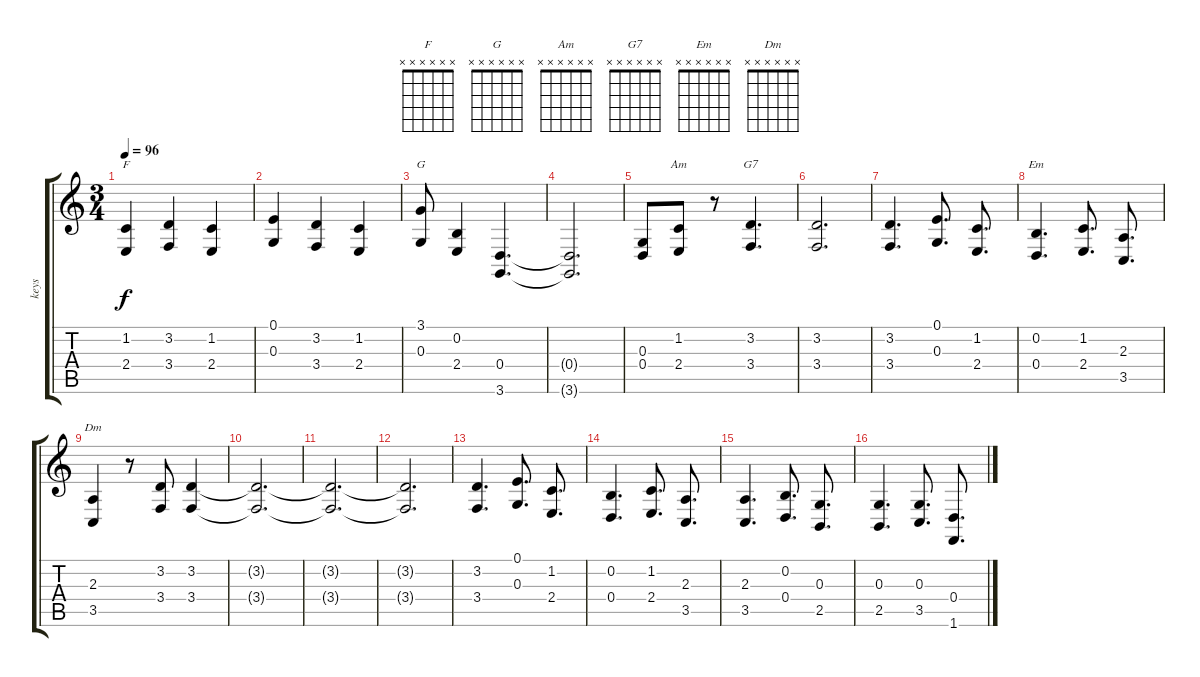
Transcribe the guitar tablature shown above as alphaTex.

\track ("keys" "keys") {instrument electricgrandpiano}
\staff {score tabs}
\tuning (E4 B3 G3 D3 A2 E2) {hide}
\chord ("F" x x x x x x)
\chord ("G" x x x x x x)
\chord ("Am" x x x x x x)
\chord ("G7" x x x x x x)
\chord ("Em" x x x x x x)
\chord ("Dm" x x x x x x)
\ts (3 4)
\tempo 96
\clef g2
\ks c
(1.2 2.4).4{ch "F" dy f} (3.2 3.4).4 (1.2 2.4).4 |
(0.1 0.3).4 (3.2 3.4).4 (1.2 2.4).4 |
(3.1 0.3).8{ch "G"} (0.2 2.4).4 (0.4 3.6).4{d} |
(0.4{t} 3.6{t}).2{d} |
(0.3 0.4).8 (1.2 2.4).8{ch "Am"} r.8 (3.2 3.4).4{d ch "G7"} |
(3.2 3.4).2{d} |
(3.2 3.4).4{d} (0.1 0.3).8{d} (1.2 2.4).8{d} |
(0.2 0.4).4{d ch "Em"} (1.2 2.4).8{d} (2.3 3.5).8{d} |
(2.3 3.5).4{ch "Dm"} r.8 (3.2 3.4).8 (3.2 3.4).4 |
(3.2{t} 3.4{t}).2{d} |
(3.2{t} 3.4{t}).2{d} |
(3.2{t} 3.4{t}).2{d} |
(3.2 3.4).4{d} (0.1 0.3).8{d} (1.2 2.4).8{d} |
(0.2 0.4).4{d} (1.2 2.4).8{d} (2.3 3.5).8{d} |
(2.3 3.5).4{d} (0.2 0.4).8{d} (0.3 2.5).8{d} |
(0.3 2.5).4{d} (0.3 3.5).8{d} (0.4 1.6).8{d}
